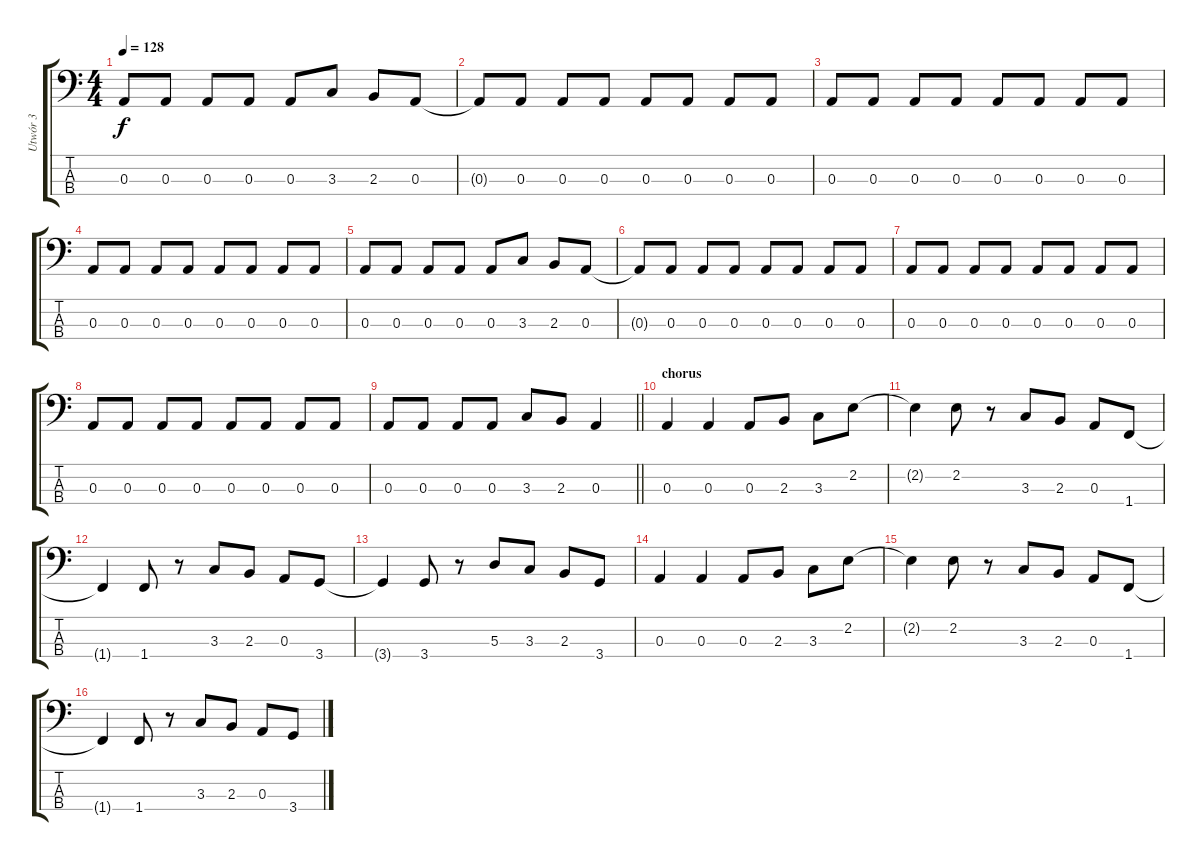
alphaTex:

\track ("Utwór 3" "Utwór 3") {instrument electricbassfinger}
\staff {score tabs}
\tuning (G2 D2 A1 E1) {hide}
\ts (4 4)
\tempo 128
\clef f4
\ks c
0.3.8{dy f} 0.3.8 0.3.8 0.3.8 0.3.8 3.3.8 2.3.8 0.3.8 |
0.3{t}.8 0.3.8 0.3.8 0.3.8 0.3.8 0.3.8 0.3.8 0.3.8 |
0.3.8 0.3.8 0.3.8 0.3.8 0.3.8 0.3.8 0.3.8 0.3.8 |
0.3.8 0.3.8 0.3.8 0.3.8 0.3.8 0.3.8 0.3.8 0.3.8 |
0.3.8 0.3.8 0.3.8 0.3.8 0.3.8 3.3.8 2.3.8 0.3.8 |
0.3{t}.8 0.3.8 0.3.8 0.3.8 0.3.8 0.3.8 0.3.8 0.3.8 |
0.3.8 0.3.8 0.3.8 0.3.8 0.3.8 0.3.8 0.3.8 0.3.8 |
0.3.8 0.3.8 0.3.8 0.3.8 0.3.8 0.3.8 0.3.8 0.3.8 |
\barLineRight lightlight
0.3.8 0.3.8 0.3.8 0.3.8 3.3.8 2.3.8 0.3.4 |
\section ("" "chorus")
0.3.4 0.3.4 0.3.8 2.3.8 3.3.8 2.2.8 |
2.2{t}.4 2.2.8 r.8 3.3.8 2.3.8 0.3.8 1.4.8 |
1.4{t}.4 1.4.8 r.8 3.3.8 2.3.8 0.3.8 3.4.8 |
3.4{t}.4 3.4.8 r.8 5.3.8 3.3.8 2.3.8 3.4.8 |
0.3.4 0.3.4 0.3.8 2.3.8 3.3.8 2.2.8 |
2.2{t}.4 2.2.8 r.8 3.3.8 2.3.8 0.3.8 1.4.8 |
1.4{t}.4 1.4.8 r.8 3.3.8 2.3.8 0.3.8 3.4.8
